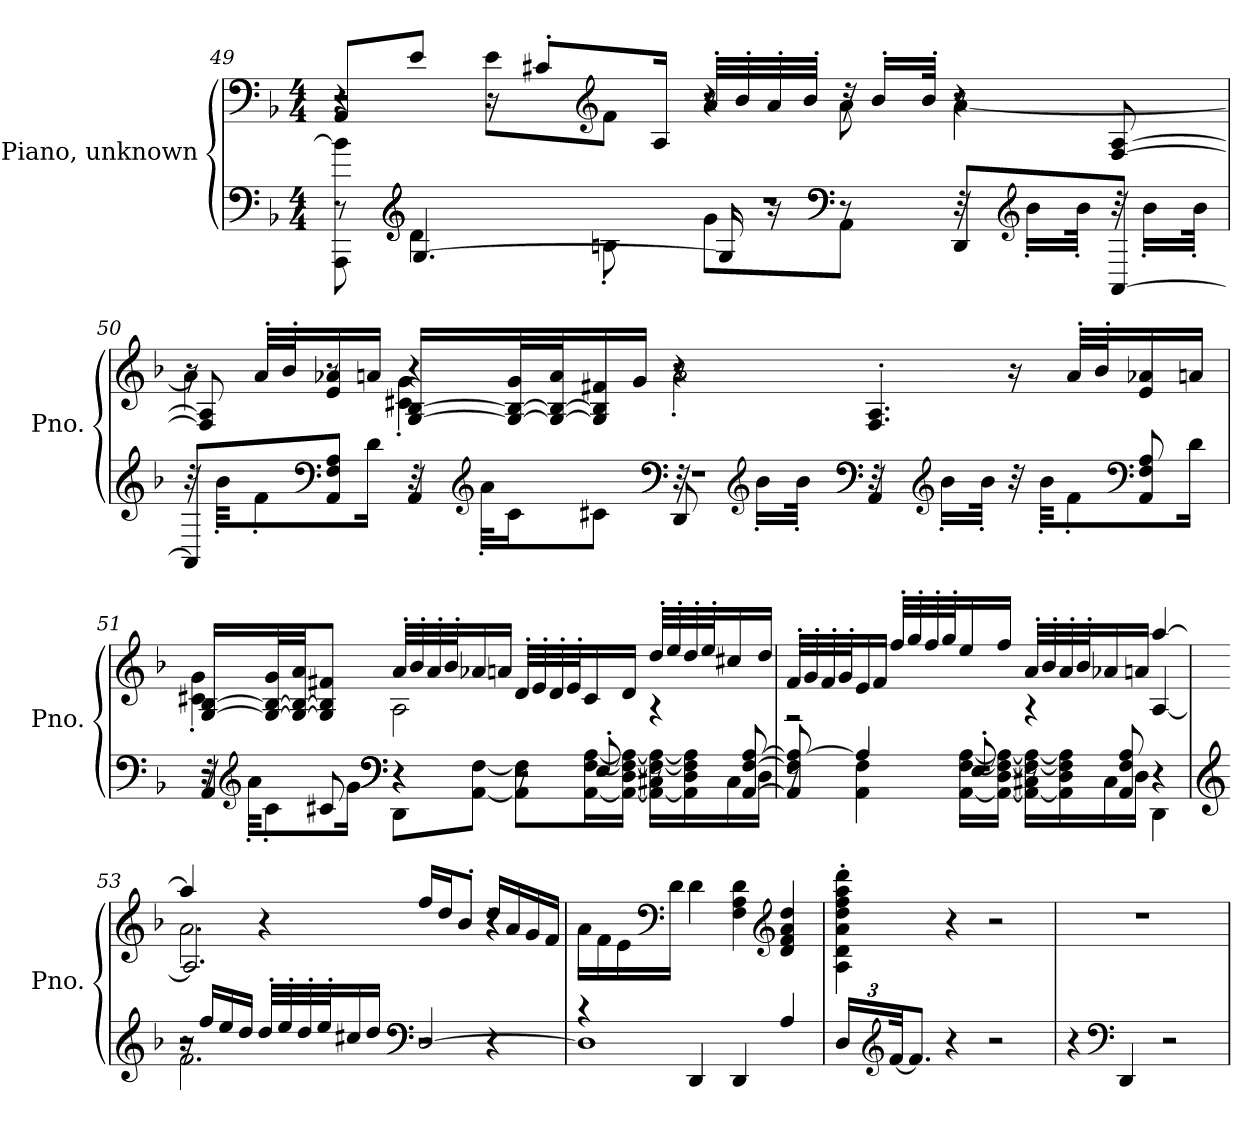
**kern	**kern
*part1	*part1
*staff2	*staff1
*I"Piano, unknown	*
*I'Pno.	*
!!LO:LB:g=z
*clefF4	*clefF4
*k[b-]	*k[b-]
*M4/4	*M4/4
=49	=49
*^	*^
*	*^	*	*^
1r	8AAA\ 8b-\]	8r	8AA/L	4r	2r
*clefG2	*	*	*	*	*
.	4d\	[4.G/	8e/J	.	.
.	.	.	16r	8e\L	.
.	.	.	8c#X'/L	.	.
*	*	*	*clefG2	*	*
.	8Bn'\	.	.	8f\J	.
.	.	.	16A/Jk	.	.
.	8g\L	16G/]	32a'/LLL	8r	4r
.	.	.	32b-'/	.	.
.	.	16r	32a'/	.	.
.	.	.	32b-'/JJJ	.	.
*clefF4	*	*	*	*	*
.	8AA\J	8r	32r	8a\	.
.	.	.	16b-'/LL	.	.
.	.	.	32b-'/JJk	.	.
.	32r	8DD/L	4r	[4a\	8r
*clefG2	*	*	*	*	*
.	16b-'\LL	.	.	.	.
.	32b-'\JJk	.	.	.	.
.	32r	[8AA/J	.	.	[8F/ [8A/
.	16b-'\LL	.	.	.	.
.	32b-'\JJk	.	.	.	.
!!LO:LB:g=z	!!	!!
=50	=50	=50	=50	=50	=50
1r	32r	8AA/L]	16r	4a\]	8F/] 8A/]
.	32b-'\KKL	.	.	.	.
.	8f'\	.	32a'/LLL	.	.
.	.	.	32b-'/J	.	.
*clefF4	*	*	*	*	*
.	.	8AA/ 8F/ 8A/J	16e/ 16a-X/	.	8r
.	16d\Jk	.	16an/JJ	.	.
.	32r	4AA/	[16G/ [16B-/LL	4c#X\' 4g\'	4r
*clefG2	*	*	*	*	*
.	32a'\KLL	.	.	.	.
.	16c\J	.	32G/_ 32B-/_ 32g/L	.	.
.	.	.	32G/_ 32B-/_ 32a/J	.	.
.	8c#X\J	.	16G/] 16B-/] 16f#X/	.	.
.	.	.	16g/JJ	.	.
*clefF4	*	*	*	*	*
.	32r	8DD/	4r	2a'\	8r
*clefG2	*	*	*	*	*
.	16b-'\LL	.	.	.	.
.	32b-'\JJk	.	.	.	.
*clefF4	*	*	*	*	*
.	32r	4AA/	.	.	4.F/' 4.A/'
*clefG2	*	*	*	*	*
.	16b-'\LL	.	.	.	.
.	32b-'\JJk	.	.	.	.
.	32r	.	16r	.	.
.	32b-'\KKL	.	.	.	.
.	8f'\	.	32a'/LLL	.	.
.	.	.	32b-'/J	.	.
*clefF4	*	*	*	*	*
.	.	8AA/ 8F/ 8A/	16e/ 16a-X/	.	.
.	16d\Jk	.	16an/JJ	.	.
*	*	*	*	*v	*v
!!LO:LB:g=z
=51	=51	=51	=51	=51
8r	32r	4AA/	[16G/ [16B-/LL	4c#X\' 4g\'
*clefG2	*	*	*	*
.	32a'\KKL	.	.	.
.	8c'\	.	32G/_ 32B-/_ 32g/L	.
.	.	.	32G/_ 32B-/_ 32a/JJ	.
8c#X/	.	.	8G/] 8B-/] 8f#X/J	.
.	16g\Jk	.	.	.
*clefF4	*	*	*	*
4r	8DD\L	4r	32a'/LLL	2A\
.	.	.	32b-'/	.
.	.	.	32a'/	.
.	.	.	32b-'/J	.
.	[8AA\ [8F\J	.	16a-X/	.
.	.	.	16an/JJ	.
2r	8AA\] 8F\]L	8r	32d'/LLL	.
.	.	.	32e'/	.
.	.	.	32d'/	.
.	.	.	32e'/J	.
.	[16AA\ [16F\ [16A\L	8E'/	16c#/	.
.	16AA\_ 16D\ 16F\_ 16A\_JJ	.	16d/JJ	.
.	16AA\_ 16C#X\ 16F\_ 16A\_LL	8r	32dd'/LLL	4r
.	.	.	32ee'/	.
.	16AA\] 16D\ 16F\] 16A\]	.	32dd'/	.
.	.	.	32ee'/J	.
.	16C#\	[8AA/ [8F/ [8A/	16cc#X/	.
.	16D\JJ	.	16dd/JJ	.
!!LO:LB:g=z	!!
=52	=52	=52	=52	=52
1r	8r	8AA/] 8F/] 8A/_	32f'/LLL	2r
.	.	.	32g'/	.
.	.	.	32f'/	.
.	.	.	32g'/J	.
.	4AA\ 4F\	4A/]	16e/	.
.	.	.	16f/JJ	.
.	.	.	32ff'/LLL	.
.	.	.	32gg'/	.
.	.	.	32ff'/	.
.	.	.	32gg'/J	.
.	[16AA\ [16F\ [16A\LL	8E'/	16ee/	.
.	16AA\_ 16D\ 16F\_ 16A\_JJ	.	16ff/JJ	.
.	16AA\_ 16C#X\ 16F\_ 16A\_LL	8r	32a'/LLL	4r
.	.	.	32b-'/	.
.	16AA\] 16D\ 16F\] 16A\]	.	32a'/	.
.	.	.	32b-'/J	.
.	16C#\	8AA/ 8F/ 8A/	16a-X/	.
.	16D\JJ	.	16an/JJ	.
.	4DD\	4r	[4aa/	[4A/
*	*	*	*v	*v
=53	=53	=53	=53
*clefG2	*	*	*
*	*	*	*^
*	*	*	*	*^
16r	2.f\	2r	4aa/]	2.a\	2.A/]
16ff/LL	.	.	.	.	.
16ee/	.	.	.	.	.
16dd/JJ	.	.	.	.	.
32dd'/LLL	.	.	4r	.	.
32ee'/	.	.	.	.	.
32dd'/	.	.	.	.	.
32ee'/J	.	.	.	.	.
16cc#X/	.	.	.	.	.
16dd/JJ	.	.	.	.	.
*clefF4	*	*	*	*	*
2r	.	[2D/	16ff/LL	.	.
.	.	.	16dd/J	.	.
.	.	.	8b-'/J	.	.
.	4r	.	16dd/LL	4r	4r
.	.	.	16a/	.	.
.	.	.	16g/	.	.
.	.	.	16f/JJ	.	.
*	*v	*v	*	*	*
*	*	*v	*v	*v
!!LO:LB:g=z
=54	=54	=54
4r	1D]	16a\LL
.	.	16f\
.	.	16e\
*	*	*clefF4
.	.	16d\JJ
4DD/	.	4d\
4DD/	.	4F\ 4A\ 4d\
*	*	*clefG2
4A/	.	4d/ 4f/ 4a/ 4dd/
*v	*v	*
=55	=55
*Xbrackettup	*
24D/LL	4A\' 4d\' 4a\' 4dd\' 4ff\' 4aa\' 4ddd\'
*clefG2	*
[48f/JK	.
8.f/J]	.
4r	4r
2r	2r
=56	=56
4r	1r
*clefF4	*
4DD/	.
2r	.
=	=
*-	*-
